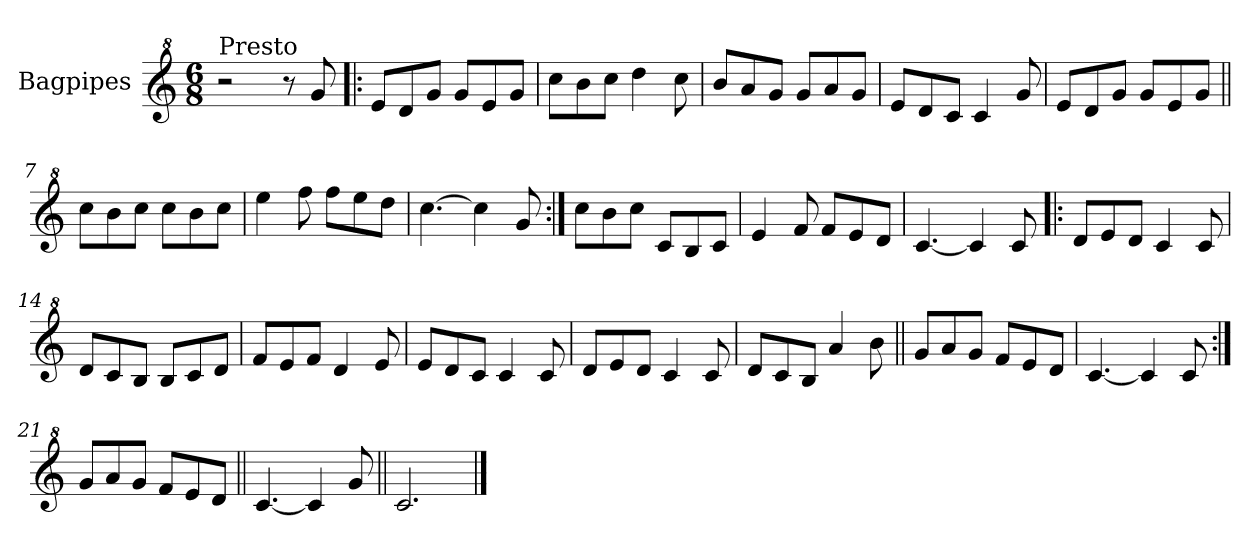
**kern
*part1
*staff1
*I"Bagpipes
*I'Bag
*clefG^2
*k[]
*C:
*M6/8
=1
!LO:TX:a:t=Presto
2r
8r
8gg/
=2!|:
8ee/L
8dd/
8gg/J
8gg/L
8ee/
8gg/J
=3
8ccc\L
8bb\
8ccc\J
4ddd\
8ccc\
=4
8bb/L
8aa/
8gg/J
8gg/L
8aa/
8gg/J
=5
8ee/L
8dd/
8cc/J
4cc/
8gg/
=6
8ee/L
8dd/
8gg/J
8gg/L
8ee/
8gg/J
=7||
8ccc\L
8bb\
8ccc\J
8ccc\L
8bb\
8ccc\J
=8
4eee\
8fff\
8fff\L
8eee\
8ddd\J
!!LO:LB:g=z
=9
[4.ccc\
4ccc\]
8gg/
=10:|!
8ccc\L
8bb\
8ccc\J
8cc/L
8b/
8cc/J
=11
4ee/
8ff/
8ff/L
8ee/
8dd/J
=12
[4.cc/
4cc/]
8cc/
=13!|:
8dd/L
8ee/
8dd/J
4cc/
8cc/
=14
8dd/L
8cc/
8b/J
8b/L
8cc/
8dd/J
=15
8ff/L
8ee/
8ff/J
4dd/
8ee/
=16
8ee/L
8dd/
8cc/J
4cc/
8cc/
!!LO:LB:g=z
=17
8dd/L
8ee/
8dd/J
4cc/
8cc/
=18
8dd/L
8cc/
8b/J
4aa/
8bb\
=19||
8gg/L
8aa/
8gg/J
8ff/L
8ee/
8dd/J
=20
[4.cc/
4cc/]
8cc/
=21:|!
8gg/L
8aa/
8gg/J
8ff/L
8ee/
8dd/J
=22||
[4.cc/
4cc/]
8gg/
=23||
2.cc/
==
*-
